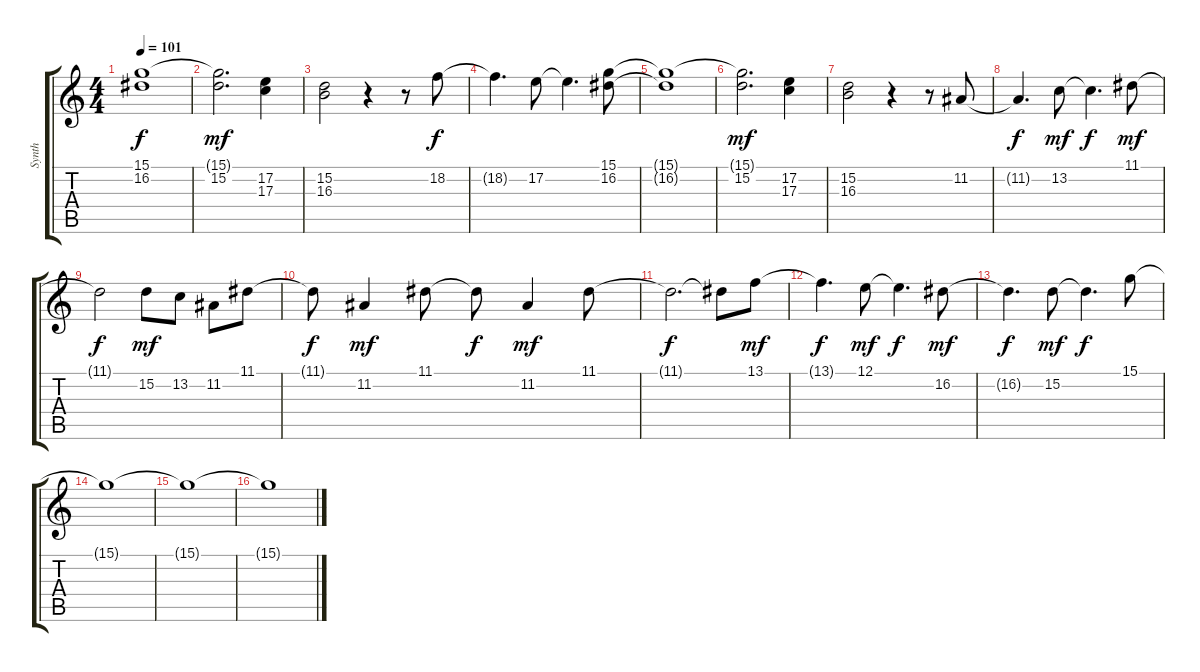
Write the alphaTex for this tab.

\track ("Synth" "Synth") {instrument pad4choir}
\staff {score tabs}
\tuning (E4 B3 G3 D3 A2 E2) {hide}
\ts (4 4)
\tempo 101
\clef g2
\ks c
(15.1{t} 16.2{t}).1{dy f} |
(15.1{t} 15.2).2{d dy mf} (17.2 17.3).4 |
(15.2 16.3).2 r.4 r.8 18.2.8{dy f} |
18.2{t}.4{d} 17.2.8 17.2{t}.4{d} (15.1 16.2).8 |
(15.1{t} 16.2{t}).1 |
(15.1{t} 15.2).2{d dy mf} (17.2 17.3).4 |
(15.2 16.3).2 r.4 r.8 11.2.8 |
11.2{t}.4{d dy f} 13.2.8{dy mf} 13.2{t}.4{d dy f} 11.1.8{dy mf} |
11.1{t}.2{dy f} 15.2.8{dy mf} 13.2.8 11.2.8 11.1.8 |
11.1{t}.8{dy f} 11.2.4{dy mf} 11.1.8 11.1{t}.8{dy f} 11.2.4{dy mf} 11.1.8 |
11.1{t}.2{d dy f} 11.1{t}.8 13.1.8{dy mf} |
13.1{t}.4{d dy f} 12.1.8{dy mf} 12.1{t}.4{d dy f} 16.2.8{dy mf} |
16.2{t}.4{d dy f} 15.2.8{dy mf} 15.2{t}.4{d dy f} 15.1.8 |
15.1{t}.1 |
15.1{t}.1 |
15.1{t}.1
